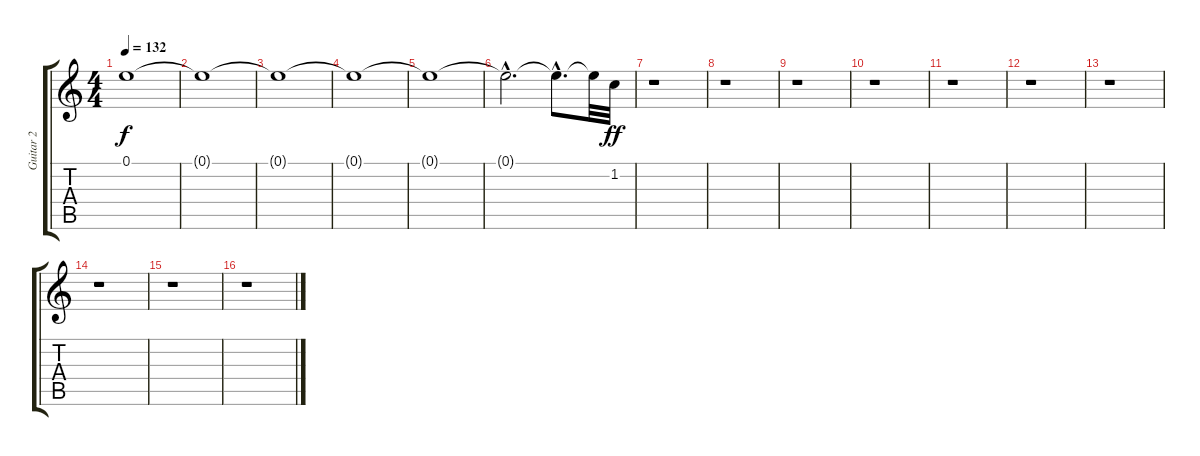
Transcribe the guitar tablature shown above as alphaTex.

\track ("Guitar 2" "Guitar 2") {instrument distortionguitar}
\staff {score tabs}
\tuning (E4 B3 G3 D3 A2 E2) {hide}
\ts (4 4)
\tempo 132
\clef g2
\ks c
0.1{t}.1{dy f} |
0.1{t}.1 |
0.1{t}.1 |
0.1{t}.1 |
0.1{t}.1 |
0.1{hac t}.2{d} 0.1{hac t}.8{d} 0.1{t}.32 1.2.32{dy ff} |
r.1 |
r.1 |
r.1 |
r.1 |
r.1 |
r.1 |
r.1 |
r.1 |
r.1 |
r.1
